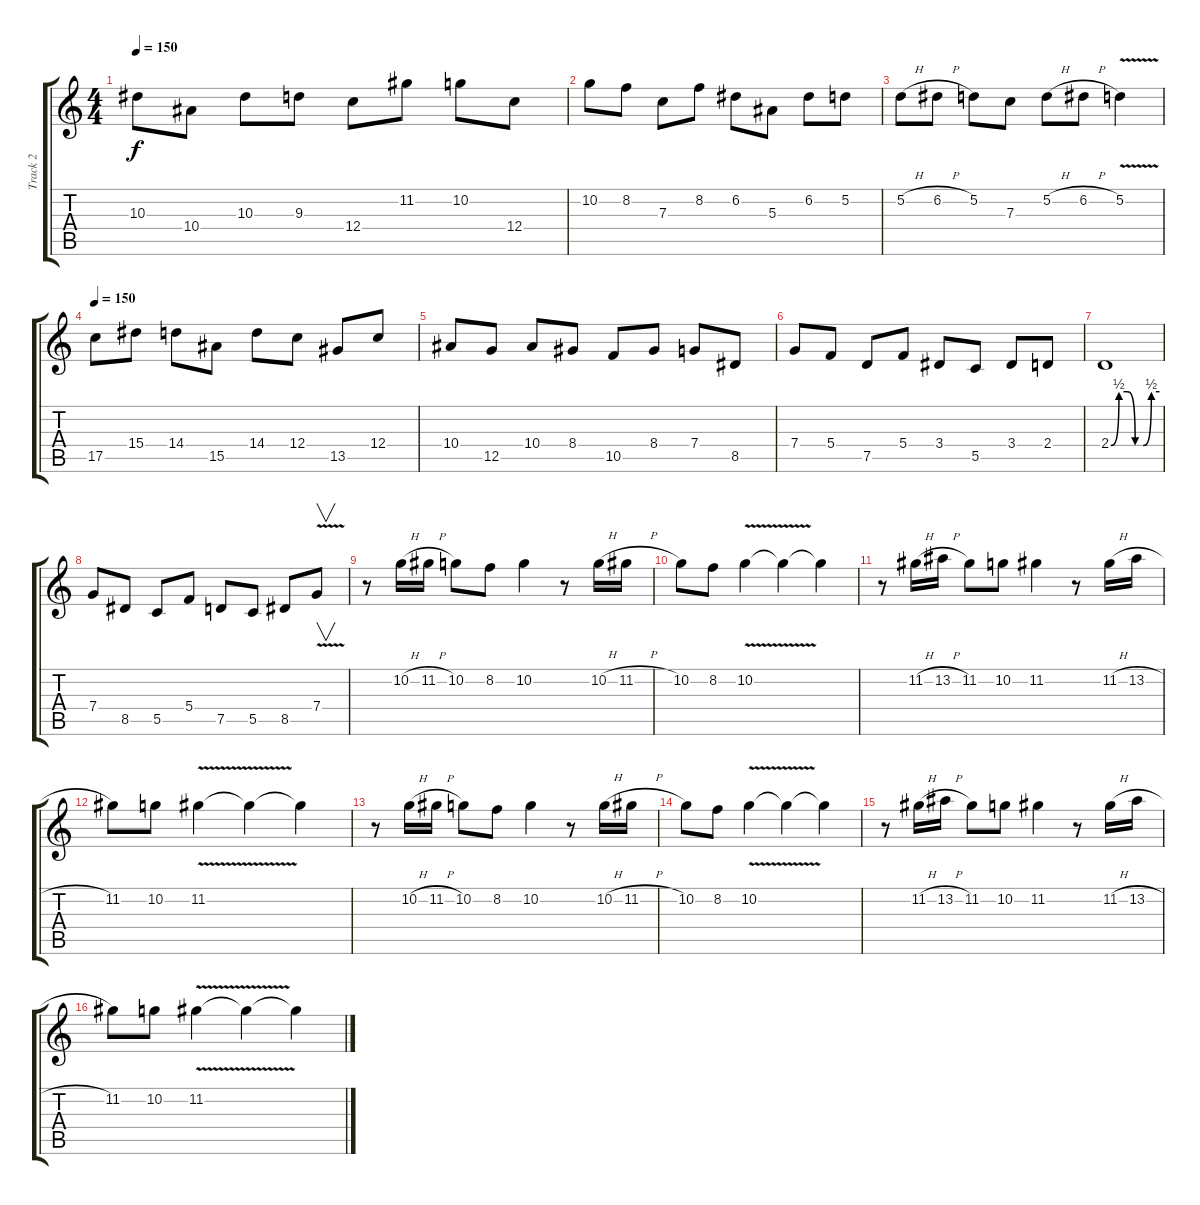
\track ("Track 2" "Track 2") {instrument distortionguitar}
\staff {score tabs}
\tuning (D4 A3 F3 C3 G2 C2) {hide}
\ts (4 4)
\tempo 150
\clef g2
\ks c
10.3.8{dy f} 10.4.8 10.3.8 9.3.8 12.4.8 11.2.8 10.2.8 12.4.8 |
10.2.8 8.2.8 7.3.8 8.2.8 6.2.8 5.3.8 6.2.8 5.2.8 |
5.2{h}.8 6.2{h}.8 5.2.8 7.3.8 5.2{h}.8 6.2{h}.8 5.2{v}.4 |
\tempo 150
17.5.8{instrument distortionguitar} 15.4.8 14.4.8 15.5.8 14.4.8 12.4.8 13.5.8 12.4.8 |
10.4.8 12.5.8 10.4.8 8.4.8 10.5.8 8.4.8 7.4.8 8.5.8 |
7.4.8 5.4.8 7.5.8 5.4.8 3.4.8 5.5.8 3.4.8 2.4.8 |
2.4{be (custom 0 0 10 2 20 2 30 0 40 0 50 2 60 2)}.1 |
7.4.8 8.5.8 5.5.8 5.4.8 7.5.8 5.5.8 8.5.8 7.4{v}.8{v} |
r.8 10.2{h}.16 11.2{h}.16 10.2.8 8.2.8 10.2.4 r.8 10.2{h}.16 11.2{h}.16 |
10.2.8 8.2.8 10.2{v}.4 10.2{t}.4 10.2{t}.4 |
r.8 11.2{h}.16 13.2{h}.16 11.2.8 10.2.8 11.2.4 r.8 11.2{h}.16 13.2{h}.16 |
11.2.8 10.2.8 11.2{v}.4 11.2{t}.4 11.2{t}.4 |
r.8 10.2{h}.16 11.2{h}.16 10.2.8 8.2.8 10.2.4 r.8 10.2{h}.16 11.2{h}.16 |
10.2.8 8.2.8 10.2{v}.4 10.2{t}.4 10.2{t}.4 |
r.8 11.2{h}.16 13.2{h}.16 11.2.8 10.2.8 11.2.4 r.8 11.2{h}.16 13.2{h}.16 |
11.2.8 10.2.8 11.2{v}.4 11.2{t}.4 11.2{t}.4
